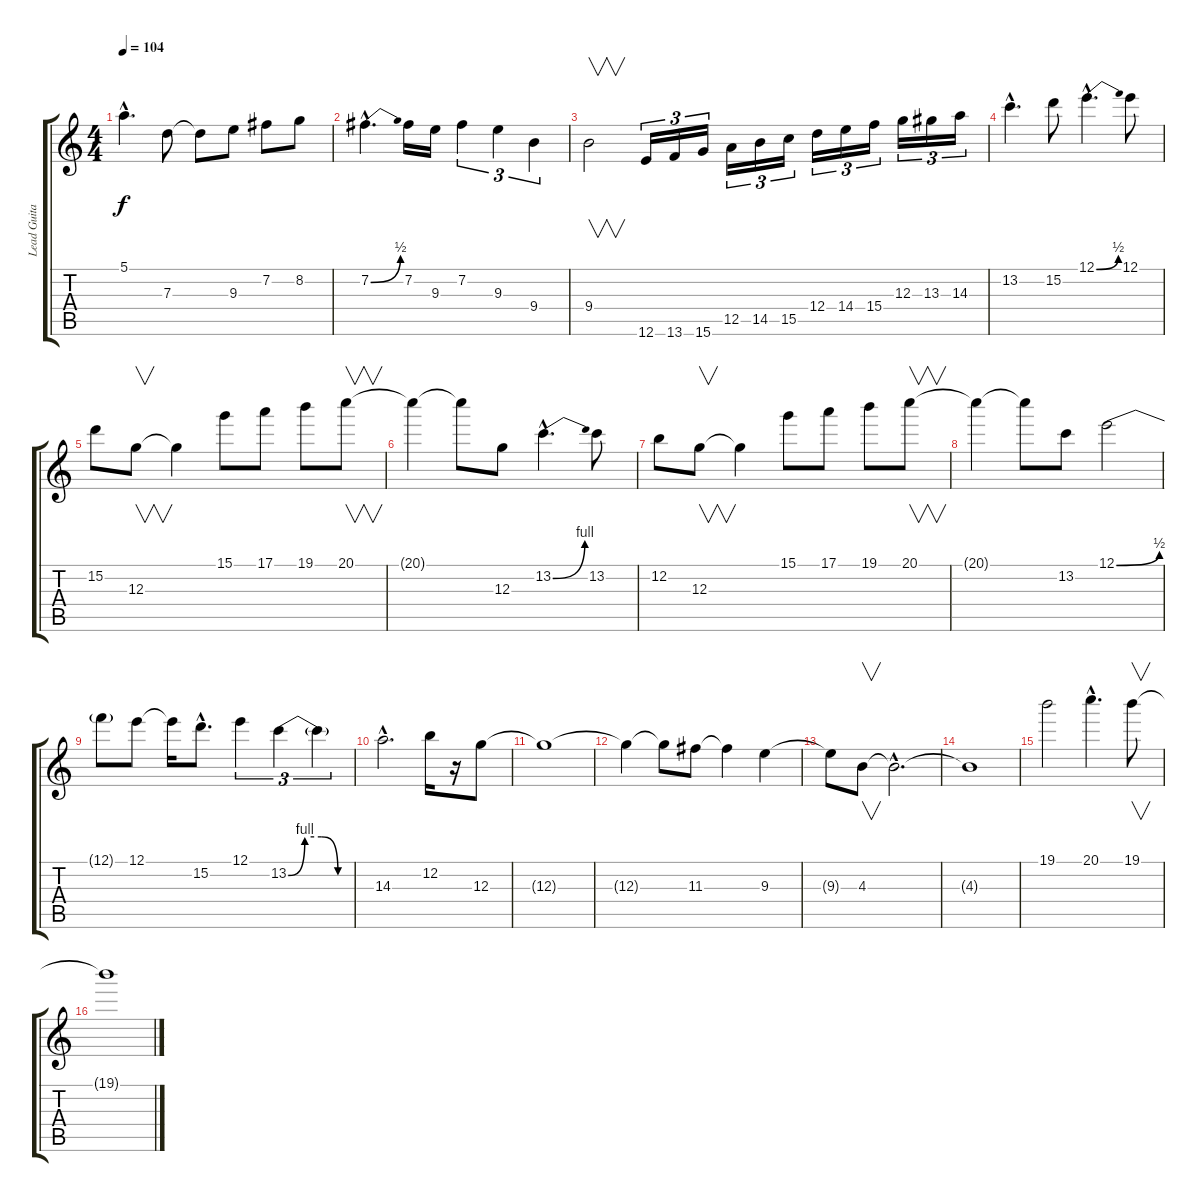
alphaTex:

\track ("Lead Guitar (Steve Morse)" "Lead Guita") {instrument overdrivenguitar}
\staff {score tabs}
\tuning (E4 B3 G3 D3 A2 E2) {hide}
\ts (4 4)
\tempo 104
\clef g2
\ks c
5.1{hac t}.4{d dy f} 7.3.8 7.3{t}.8 9.3.8 7.2.8 8.2.8 |
7.2{be (bend 0 0 60 2) hac}.4{d} 7.2.16 9.3.16 7.2.4{tu (3 2)} 9.3.4{tu (3 2)} 9.4.4{tu (3 2)} |
9.4.2{v} 12.6.16{tu (3 2)} 13.6.16{tu (3 2)} 15.6.16{tu (3 2)} 12.5.16{tu (3 2)} 14.5.16{tu (3 2)} 15.5.16{tu (3 2)} 12.4.16{tu (3 2)} 14.4.16{tu (3 2)} 15.4.16{tu (3 2)} 12.3.16{tu (3 2)} 13.3.16{tu (3 2)} 14.3.16{tu (3 2)} |
13.2{hac}.4{d} 15.2.8 12.1{be (bend 0 0 60 2) hac}.4{d} 12.1.8 |
15.2.8 12.3.8{v} 12.3{t}.4 15.1.8 17.1.8 19.1.8 20.1.8{v} |
20.1{t}.4 20.1{t}.8 12.3.8 13.2{be (bend 0 0 60 4) hac}.4{d} 13.2.8 |
12.2.8 12.3.8{v} 12.3{t}.4 15.1.8 17.1.8 19.1.8 20.1.8{v} |
20.1{t}.4 20.1{t}.8 13.2.8 12.1{be (bend 0 0 60 2)}.2 |
12.1{t}.8 12.1.8 12.1{t}.16 15.2{hac}.8{d} 12.1.4{tu (3 2)} 13.2{be (custom 0 0 15 4 30 4 45 0 60 0)}.4{tu (3 2)} 13.2{t}.4{tu (3 2)} |
14.3{hac}.2{d} 12.2.16 r.16 12.3.8 |
12.3{t}.1 |
12.3{t}.4 12.3{t}.8 11.3.8 11.3{t}.4 9.3.4 |
9.3{t}.8 4.3.8{v} 4.3{hac t}.2{d} |
4.3{t}.1 |
19.1.2 20.1{hac}.4{d} 19.1.8{v} |
19.1{t}.1
